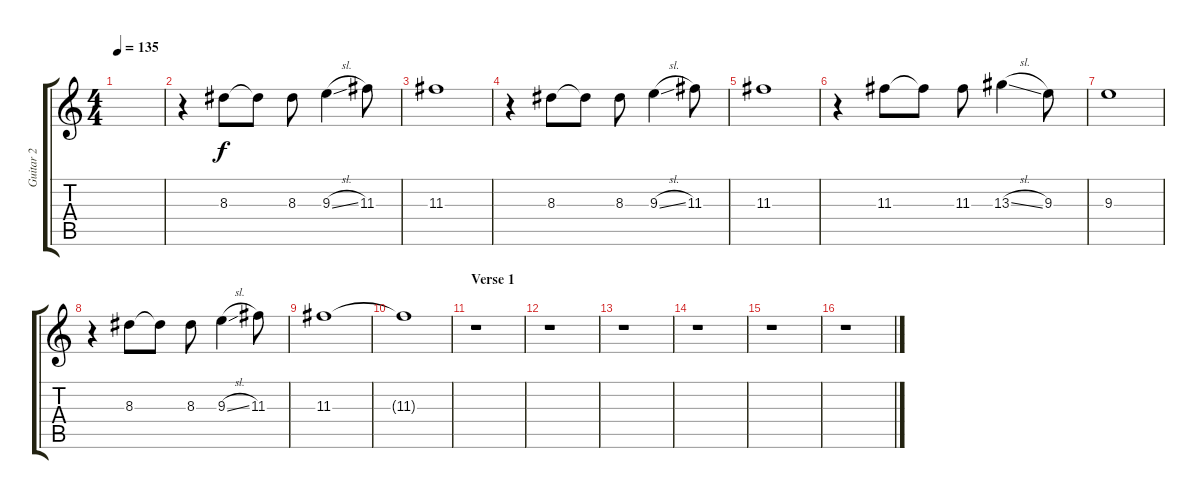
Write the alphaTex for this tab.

\track ("Guitar 2" "Guitar 2") {instrument distortionguitar}
\staff {score tabs}
\tuning (E4 B3 G3 D3 A2 E2) {hide}
\ts (4 4)
\tempo 135
\clef g2
\ks c
|
r.4 8.3.8 8.3{t}.8 8.3.8 9.3{sl}.4 11.3.8 |
11.3.1 |
r.4 8.3.8 8.3{t}.8 8.3.8 9.3{sl}.4 11.3.8 |
11.3.1 |
r.4 11.3.8 11.3{t}.8 11.3.8 13.3{sl}.4 9.3.8 |
9.3.1 |
r.4 8.3.8 8.3{t}.8 8.3.8 9.3{sl}.4 11.3.8 |
11.3.1 |
11.3{t}.1 |
\section ("" "Verse 1")
r.1 |
r.1 |
r.1 |
r.1 |
r.1 |
r.1
